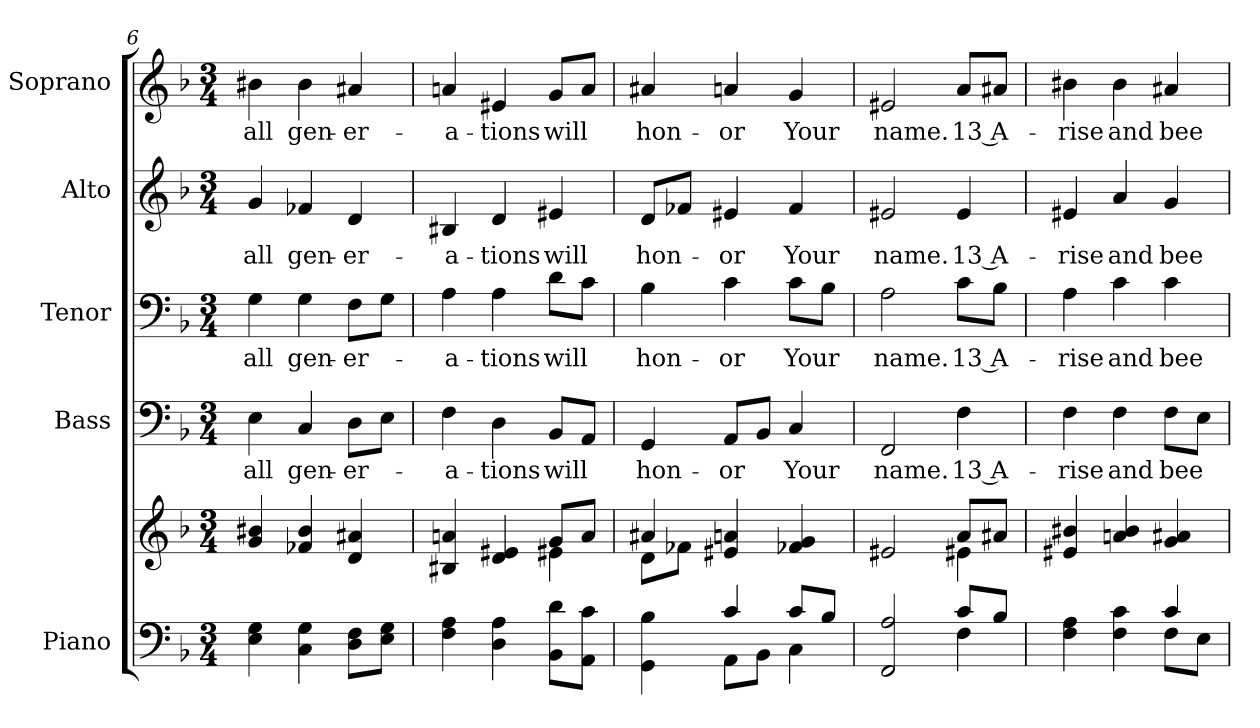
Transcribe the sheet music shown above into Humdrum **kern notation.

**kern	**kern	**kern	**text	**kern	**text	**kern	**text	**kern	**text
*part5	*part5	*part4	*part4	*part3	*part3	*part2	*part2	*part1	*part1
*staff6	*staff5	*staff4	*staff4	*staff3	*staff3	*staff2	*staff2	*staff1	*staff1
*I"Piano	*	*I"Bass	*	*I"Tenor	*	*I"Alto	*	*I"Soprano	*
*I'Pno.	*	*I'B.	*	*I'T.	*	*I'A.	*	*I'S.	*
!!LO:PB:g=z
*clefF4	*clefG2	*clefF4	*	*clefF4	*	*clefG2	*	*clefG2	*
*k[b-]	*k[b-]	*k[b-]	*	*k[b-]	*	*k[b-]	*	*k[b-]	*
*F:	*F:	*F:	*	*F:	*	*F:	*	*F:	*
*M3/4	*M3/4	*M3/4	*	*M3/4	*	*M3/4	*	*M3/4	*
=6	=6	=6	=6	=6	=6	=6	=6	=6	=6
!	!	!	!LO:LY:b:color=#000000	!	!	!	!	!	!
!	!	!	!	!	!LO:LY:b:color=#000000	!	!	!	!
!	!	!	!	!	!	!	!LO:LY:b:color=#000000	!	!
!	!	!	!	!	!	!	!	!	!LO:LY:b:color=#000000
4Ei\ 4Gi	4gi/ 4b#Xi	4Ei\	all	4Gi\	all	4gi/	all	4b#Xi\	all
!	!	!	!LO:LY:b:color=#000000	!	!	!	!	!	!
!	!	!	!	!	!LO:LY:b:color=#000000	!	!	!	!
!	!	!	!	!	!	!	!LO:LY:b:color=#000000	!	!
!	!	!	!	!	!	!	!	!	!LO:LY:b:color=#000000
4Ci\ 4Gi	4f-Xi/ 4b#i	4Ci/	gen-	4Gi\	gen-	4f-Xi/	gen-	4b#i\	gen-
!	!	!	!LO:LY:b:color=#000000	!	!	!	!	!	!
!	!	!	!	!	!LO:LY:b:color=#000000	!	!	!	!
!	!	!	!	!	!	!	!LO:LY:b:color=#000000	!	!
!	!	!	!	!	!	!	!	!	!LO:LY:b:color=#000000
8Di\ 8FiL	4di/ 4a#Xi	8Di\L	-er-	8Fi\L	-er-	4di/	-er-	4a#Xi/	-er-
8Ei\ 8GiJ	.	8Ei\J	.	8Gi\J	.	.	.	.	.
=7	=7	=7	=7	=7	=7	=7	=7	=7	=7
*	*^	*	*	*	*	*	*	*	*
!	!	!	!	!LO:LY:b:color=#000000	!	!	!	!	!	!
!	!	!	!	!	!	!LO:LY:b:color=#000000	!	!	!	!
!	!	!	!	!	!	!	!	!LO:LY:b:color=#000000	!	!
!	!	!	!	!	!	!	!	!	!	!LO:LY:b:color=#000000
4Fi\ 4Ai	4B#Xi/ 4ani	2ryy	4Fi\	-a-	4Ai\	-a-	4B#Xi/	-a-	4ani/	-a-
!	!	!	!	!LO:LY:b:color=#000000	!	!	!	!	!	!
!	!	!	!	!	!	!LO:LY:b:color=#000000	!	!	!	!
!	!	!	!	!	!	!	!	!LO:LY:b:color=#000000	!	!
!	!	!	!	!	!	!	!	!	!	!LO:LY:b:color=#000000
4Di\ 4Ai	4di/ 4e#Xi	.	4Di\	-tions	4Ai\	-tions	4di/	-tions	4e#Xi/	-tions
!	!	!	!	!LO:LY:b:color=#000000	!	!	!	!	!	!
!	!	!	!	!	!	!LO:LY:b:color=#000000	!	!	!	!
!	!	!	!	!	!	!	!	!LO:LY:b:color=#000000	!	!
!	!	!	!	!	!	!	!	!	!	!LO:LY:b:color=#000000
8BB-i\ 8diL	8gi/L	4e#Xi\	8BB-i/L	will	8di\L	will	4e#Xi/	will	8gi/L	will
8AAi\ 8ciJ	8ai/J	.	8AAi/J	.	8ci\J	.	.	.	8ai/J	.
=8	=8	=8	=8	=8	=8	=8	=8	=8	=8	=8
*^	*	*	*	*	*	*	*	*	*	*
!	!	!	!	!	!LO:LY:b:color=#000000	!	!	!	!	!	!
!	!	!	!	!	!	!	!LO:LY:b:color=#000000	!	!	!	!
!	!	!	!	!	!	!	!	!	!LO:LY:b:color=#000000	!	!
!	!	!	!	!	!	!	!	!	!	!	!LO:LY:b:color=#000000
4GGi\ 4B-i	4ryy	4a#Xi/	8di\L	4GGi/	hon-	4B-i\	hon-	8di/L	hon-	4a#Xi/	hon-
.	.	.	8f-Xi\J	.	.	.	.	8f-Xi/J	.	.	.
!	!	!	!	!	!LO:LY:b:color=#000000	!	!	!	!	!	!
!	!	!	!	!	!	!	!LO:LY:b:color=#000000	!	!	!	!
!	!	!	!	!	!	!	!	!	!LO:LY:b:color=#000000	!	!
!	!	!	!	!	!	!	!	!	!	!	!LO:LY:b:color=#000000
4ci/	8AAi\L	4e#Xi/ 4ani	4ryy	8AAi/L	-or	4ci\	-or	4e#Xi/	-or	4ani/	-or
.	8BB-i\J	.	.	8BB-i/J	.	.	.	.	.	.	.
!	!	!	!	!	!LO:LY:b:color=#000000	!	!	!	!	!	!
!	!	!	!	!	!	!	!LO:LY:b:color=#000000	!	!	!	!
!	!	!	!	!	!	!	!	!	!LO:LY:b:color=#000000	!	!
!	!	!	!	!	!	!	!	!	!	!	!LO:LY:b:color=#000000
8ci/L	4Ci\	4f-Xi/ 4gi	4ryy	4Ci/	Your	8ci\L	Your	4f-i/	Your	4gi/	Your
8B-i/J	.	.	.	.	.	8B-i\J	.	.	.	.	.
=9	=9	=9	=9	=9	=9	=9	=9	=9	=9	=9	=9
!	!	!	!	!	!LO:LY:b:color=#000000	!	!	!	!	!	!
!	!	!	!	!	!	!	!LO:LY:b:color=#000000	!	!	!	!
!	!	!	!	!	!	!	!	!	!LO:LY:b:color=#000000	!	!
!	!	!	!	!	!	!	!	!	!	!	!LO:LY:b:color=#000000
2FFi/ 2Ai	2ryy	2e#Xi/	2ryy	2FFi/	name.	2Ai\	name.	2e#Xi/	name.	2e#Xi/	name.
!	!	!	!	!	!LO:LY:b:color=#000000	!	!	!	!	!	!
!	!	!	!	!	!	!	!LO:LY:b:color=#000000	!	!	!	!
!	!	!	!	!	!	!	!	!	!LO:LY:b:color=#000000	!	!
!	!	!	!	!	!	!	!	!	!	!	!LO:LY:b:color=#000000
8ci/L	4Fi\	8ai/L	4e#Xi\	4Fi\	13 A-	8ci\L	13 A-	4e#i/	13 A-	8ai/L	13 A-
8B-i/J	.	8a#Xi/J	.	.	.	8B-i\J	.	.	.	8a#Xi/J	.
*	*	*v	*v	*	*	*	*	*	*	*	*
!!LO:PB:g=z
=10	=10	=10	=10	=10	=10	=10	=10	=10	=10	=10
!	!	!	!	!LO:LY:b:color=#000000	!	!	!	!	!	!
!	!	!	!	!	!	!LO:LY:b:color=#000000	!	!	!	!
!	!	!	!	!	!	!	!	!LO:LY:b:color=#000000	!	!
!	!	!	!	!	!	!	!	!	!	!LO:LY:b:color=#000000
4Fi\ 4Ai	2ryy	4e#Xi/ 4b#Xi	4Fi\	-rise	4Ai\	-rise	4e#Xi/	-rise	4b#Xi\	-rise
!	!	!	!	!LO:LY:b:color=#000000	!	!	!	!	!	!
!	!	!	!	!	!	!LO:LY:b:color=#000000	!	!	!	!
!	!	!	!	!	!	!	!	!LO:LY:b:color=#000000	!	!
!	!	!	!	!	!	!	!	!	!	!LO:LY:b:color=#000000
4Fi\ 4ci	.	4ani/ 4b#i	4Fi\	and	4ci\	and	4ai/	and	4b#i\	and
!	!	!	!	!LO:LY:b:color=#000000	!	!	!	!	!	!
!	!	!	!	!	!	!LO:LY:b:color=#000000	!	!	!	!
!	!	!	!	!	!	!	!	!LO:LY:b:color=#000000	!	!
!	!	!	!	!	!	!	!	!	!	!LO:LY:b:color=#000000
4ci/	8Fi\L	4gi/ 4a#Xi	8Fi\L	bee	4ci\	bee	4gi/	bee	4a#Xi/	bee
.	8Ei\J	.	8Ei\J	.	.	.	.	.	.	.
*v	*v	*	*	*	*	*	*	*	*	*
=	=	=	=	=	=	=	=	=	=
*-	*-	*-	*-	*-	*-	*-	*-	*-	*-
